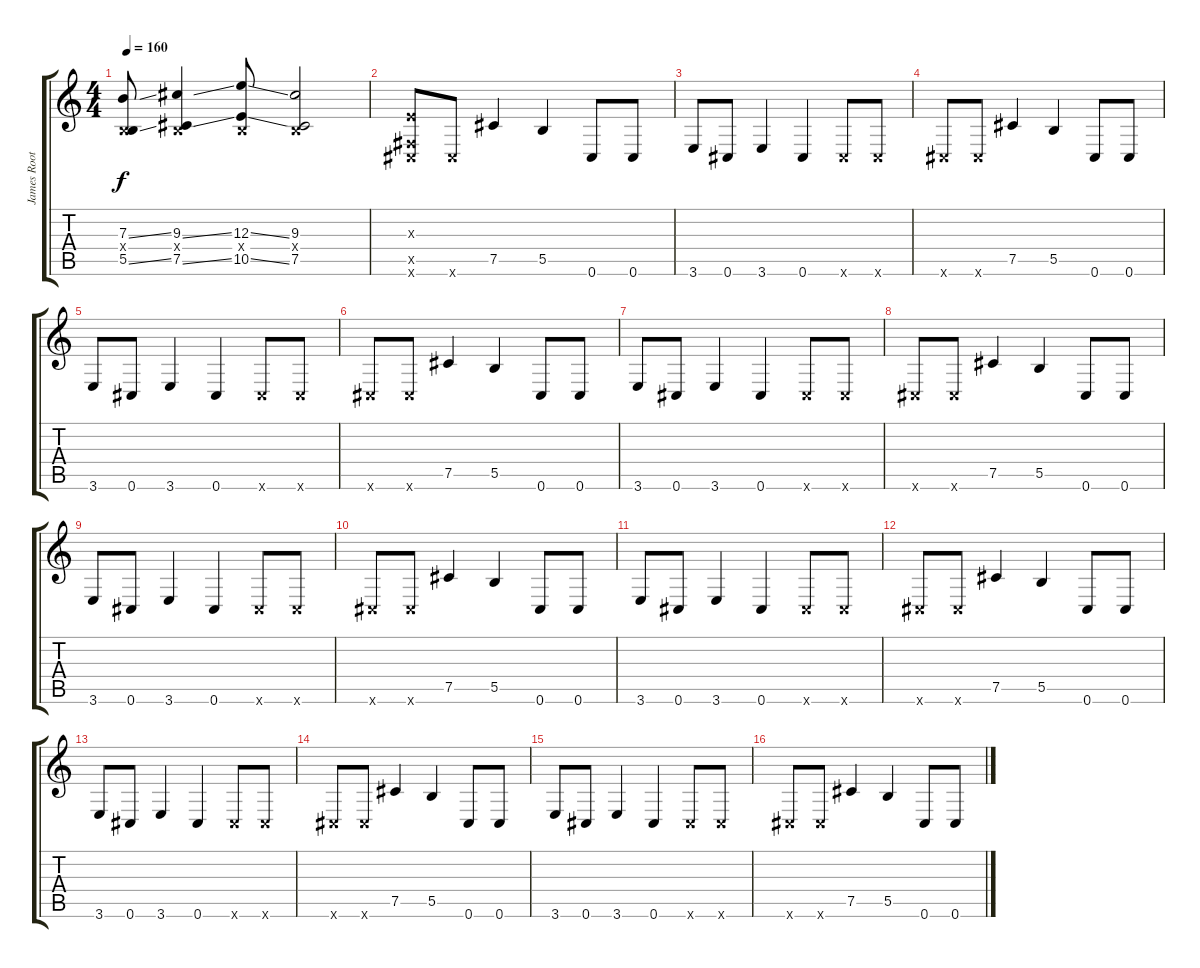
\track ("James Root" "James Root") {instrument distortionguitar}
\staff {score tabs}
\tuning (C4 Ab3 E3 B2 Gb2 Db2) {hide}
\ts (4 4)
\tempo 160
\clef g2
\ks c
(7.3{ss} 0.4{x} 5.5{ss}).8{dy f} (9.3{ss} 0.4{x} 7.5{ss}).4 (12.3{ss} 0.4{x} 10.5{ss}).8 (9.3 0.4{x} 7.5).2 |
(0.3{x} 0.5{x} 0.6{x}).8 0.6{x}.8 7.5.4 5.5.4 0.6.8 0.6.8 |
3.6.8 0.6.8 3.6.4 0.6.4 0.6{x}.8 0.6{x}.8 |
0.6{x}.8 0.6{x}.8 7.5.4 5.5.4 0.6.8 0.6.8 |
3.6.8 0.6.8 3.6.4 0.6.4 0.6{x}.8 0.6{x}.8 |
0.6{x}.8 0.6{x}.8 7.5.4 5.5.4 0.6.8 0.6.8 |
3.6.8 0.6.8 3.6.4 0.6.4 0.6{x}.8 0.6{x}.8 |
0.6{x}.8 0.6{x}.8 7.5.4 5.5.4 0.6.8 0.6.8 |
3.6.8 0.6.8 3.6.4 0.6.4 0.6{x}.8 0.6{x}.8 |
0.6{x}.8 0.6{x}.8 7.5.4 5.5.4 0.6.8 0.6.8 |
3.6.8 0.6.8 3.6.4 0.6.4 0.6{x}.8 0.6{x}.8 |
0.6{x}.8 0.6{x}.8 7.5.4 5.5.4 0.6.8 0.6.8 |
3.6.8 0.6.8 3.6.4 0.6.4 0.6{x}.8 0.6{x}.8 |
0.6{x}.8 0.6{x}.8 7.5.4 5.5.4 0.6.8 0.6.8 |
3.6.8 0.6.8 3.6.4 0.6.4 0.6{x}.8 0.6{x}.8 |
0.6{x}.8 0.6{x}.8 7.5.4 5.5.4 0.6.8 0.6.8
